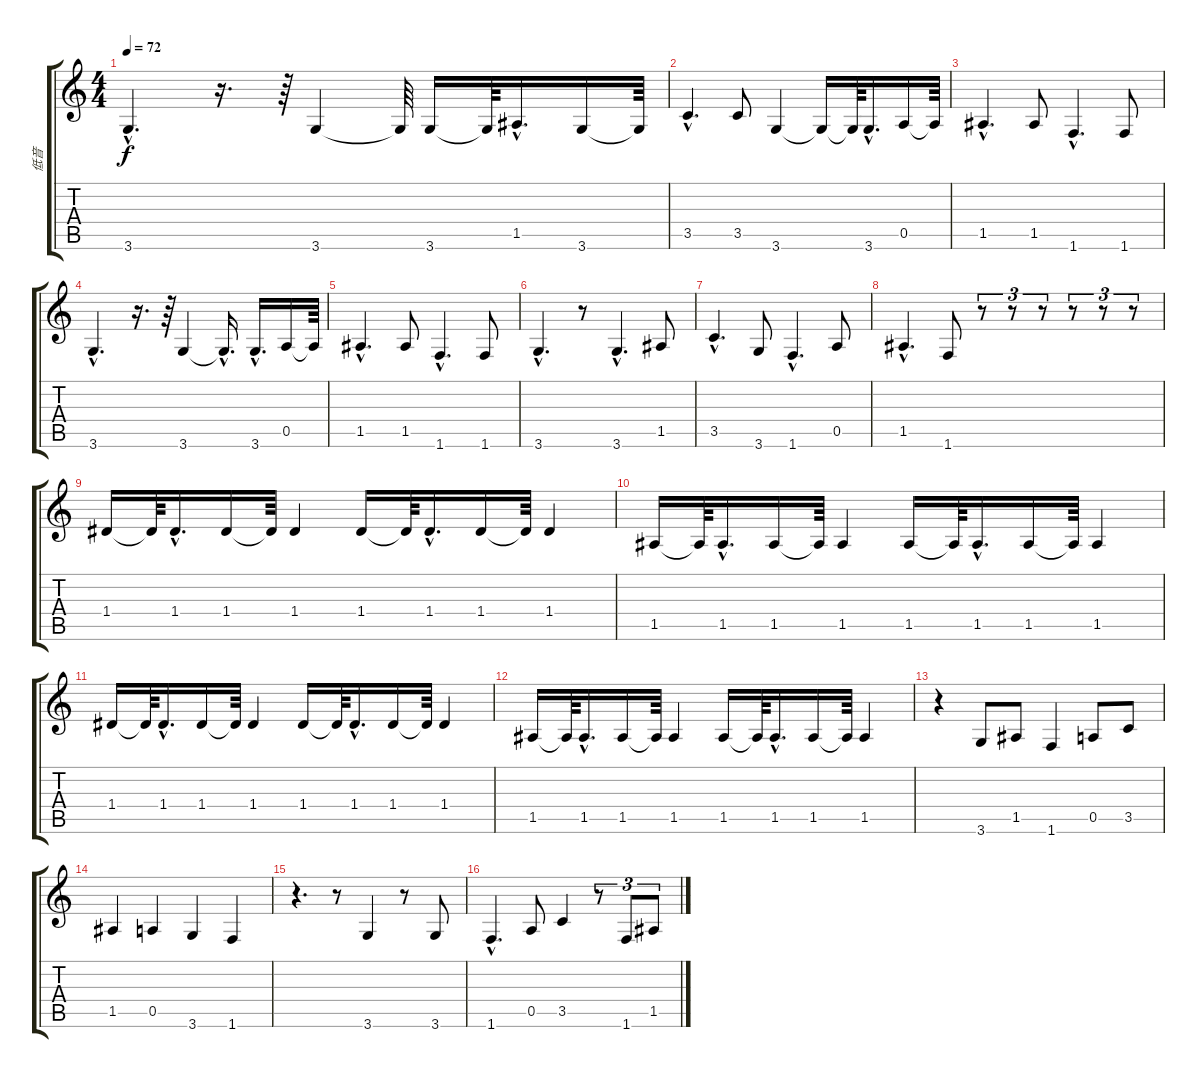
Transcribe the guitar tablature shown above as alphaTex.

\track ("低音" "低音") {instrument acousticguitarsteel}
\staff {score tabs}
\tuning (E4 B3 G3 D3 A2 E2) {hide}
\ts (4 4)
\tempo 72
\clef g2
\ks c
3.6{hac}.4{d dy f} r.16{d} r.64 3.6.4 3.6{t}.64 3.6.16 3.6{t}.64 1.5{hac}.16{d} 3.6.16 3.6{t}.64 |
3.5{hac}.4{d} 3.5.8 3.6.4 3.6{t}.16 3.6{t}.64 3.6{hac}.16{d} 0.5.16 0.5{t}.64 |
1.5{hac}.4{d} 1.5.8 1.6{hac}.4{d} 1.6.8 |
3.6{hac}.4{d} r.16{d} r.64 3.6.4 3.6{hac t}.16{d} 3.6{hac}.16{d} 0.5.16 0.5{t}.64 |
1.5{hac}.4{d} 1.5.8 1.6{hac}.4{d} 1.6.8 |
3.6{hac}.4{d} r.8 3.6{hac}.4{d} 1.5.8 |
3.5{hac}.4{d} 3.6.8 1.6{hac}.4{d} 0.5.8 |
1.5{hac}.4{d} 1.6.8 r.8{tu (3 2)} r.8{tu (3 2)} r.8{tu (3 2)} r.8{tu (3 2)} r.8{tu (3 2)} r.8{tu (3 2)} |
1.4.16 1.4{t}.64 1.4{hac}.16{d} 1.4.16 1.4{t}.64 1.4.4 1.4.16 1.4{t}.64 1.4{hac}.16{d} 1.4.16 1.4{t}.64 1.4.4 |
1.5.16 1.5{t}.64 1.5{hac}.16{d} 1.5.16 1.5{t}.64 1.5.4 1.5.16 1.5{t}.64 1.5{hac}.16{d} 1.5.16 1.5{t}.64 1.5.4 |
1.4.16 1.4{t}.64 1.4{hac}.16{d} 1.4.16 1.4{t}.64 1.4.4 1.4.16 1.4{t}.64 1.4{hac}.16{d} 1.4.16 1.4{t}.64 1.4.4 |
1.5.16 1.5{t}.64 1.5{hac}.16{d} 1.5.16 1.5{t}.64 1.5.4 1.5.16 1.5{t}.64 1.5{hac}.16{d} 1.5.16 1.5{t}.64 1.5.4 |
r.4 3.6.8 1.5.8 1.6.4 0.5.8 3.5.8 |
1.5.4 0.5.4 3.6.4 1.6.4 |
r.4{d} r.8 3.6.4 r.8 3.6.8 |
1.6{hac}.4{d} 0.5.8 3.5.4 r.8{tu (3 2)} 1.6.8{tu (3 2)} 1.5.8{tu (3 2)}
